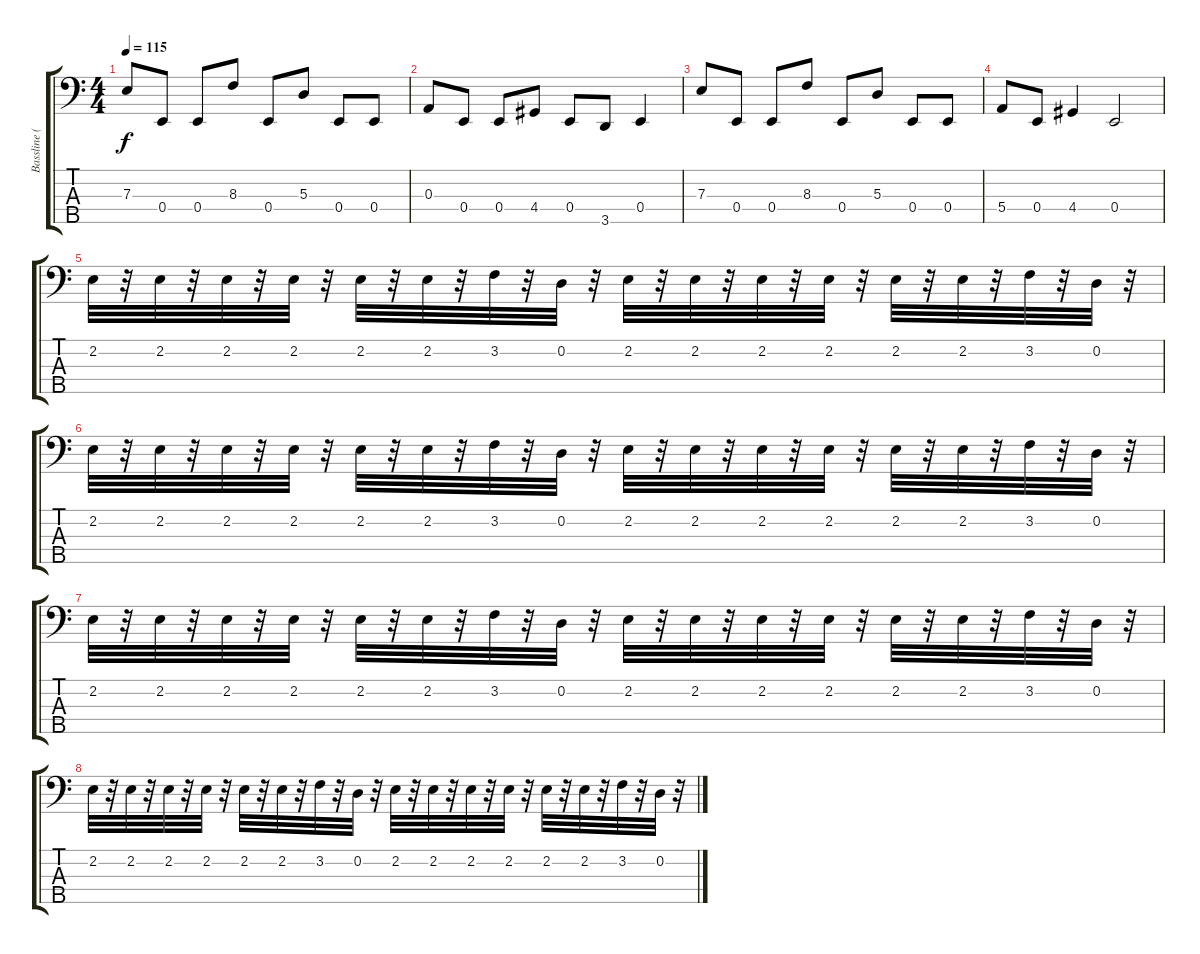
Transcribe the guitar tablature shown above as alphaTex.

\track ("Bassline (Octiv Divider)" "Bassline (") {instrument synthbass1}
\staff {score tabs}
\tuning (G2 D2 A1 E1 B0) {hide}
\ts (4 4)
\tempo 115
\clef f4
\ks c
7.3.8{dy f} 0.4.8 0.4.8 8.3.8 0.4.8 5.3.8 0.4.8 0.4.8 |
0.3.8 0.4.8 0.4.8 4.4.8 0.4.8 3.5.8 0.4.4 |
7.3.8 0.4.8 0.4.8 8.3.8 0.4.8 5.3.8 0.4.8 0.4.8 |
5.4.8 0.4.8 4.4.4 0.4.2 |
2.2.32 r.32 2.2.32 r.32 2.2.32 r.32 2.2.32 r.32 2.2.32 r.32 2.2.32 r.32 3.2.32 r.32 0.2.32 r.32 2.2.32 r.32 2.2.32 r.32 2.2.32 r.32 2.2.32 r.32 2.2.32 r.32 2.2.32 r.32 3.2.32 r.32 0.2.32 r.32 |
2.2.32 r.32 2.2.32 r.32 2.2.32 r.32 2.2.32 r.32 2.2.32 r.32 2.2.32 r.32 3.2.32 r.32 0.2.32 r.32 2.2.32 r.32 2.2.32 r.32 2.2.32 r.32 2.2.32 r.32 2.2.32 r.32 2.2.32 r.32 3.2.32 r.32 0.2.32 r.32 |
2.2.32 r.32 2.2.32 r.32 2.2.32 r.32 2.2.32 r.32 2.2.32 r.32 2.2.32 r.32 3.2.32 r.32 0.2.32 r.32 2.2.32 r.32 2.2.32 r.32 2.2.32 r.32 2.2.32 r.32 2.2.32 r.32 2.2.32 r.32 3.2.32 r.32 0.2.32 r.32 |
2.2.32 r.32 2.2.32 r.32 2.2.32 r.32 2.2.32 r.32 2.2.32 r.32 2.2.32 r.32 3.2.32 r.32 0.2.32 r.32 2.2.32 r.32 2.2.32 r.32 2.2.32 r.32 2.2.32 r.32 2.2.32 r.32 2.2.32 r.32 3.2.32 r.32 0.2.32 r.32
